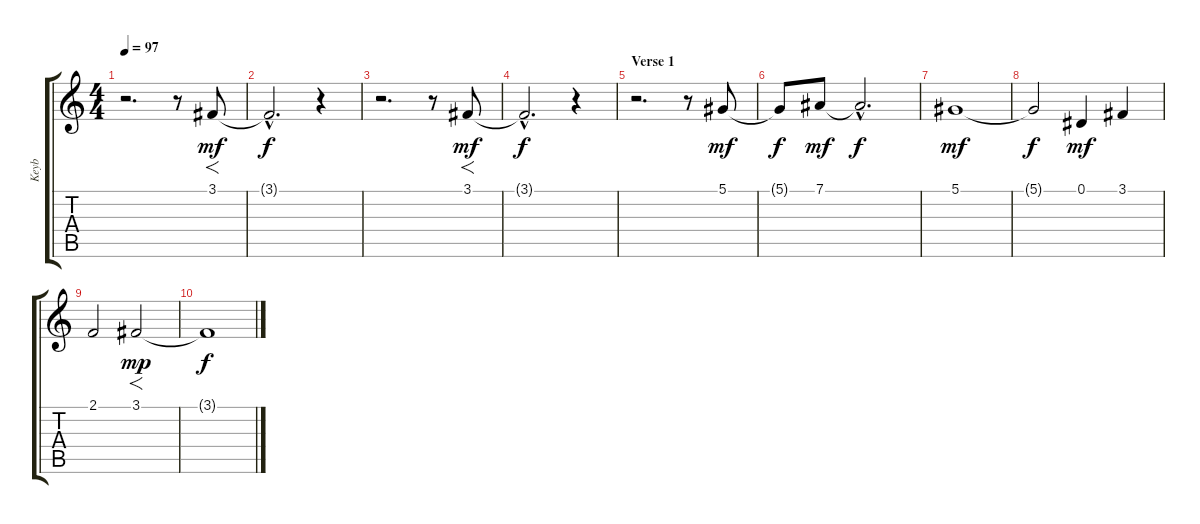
\track ("Keyb" "Keyb") {instrument synthstrings1}
\staff {score tabs}
\tuning (Eb4 Bb3 Gb3 Db3 Ab2 Eb2) {hide}
\ts (4 4)
\tempo 97
\clef g2
\ks c
r.2{d dy mf instrument synthstrings1} r.8 3.1.8{f} |
3.1{hac t}.2{d dy f} r.4 |
r.2{d} r.8 3.1.8{f dy mf} |
3.1{hac t}.2{d dy f} r.4 |
\section ("" "Verse 1")
r.2{d} r.8 5.1.8{dy mf} |
5.1{t}.8{dy f} 7.1.8{dy mf} 7.1{hac t}.2{d dy f} |
5.1.1{dy mf} |
5.1{t}.2{dy f} 0.1.4{dy mf} 3.1.4 |
2.1.2 3.1.2{f dy mp} |
3.1{t}.1{dy f}
